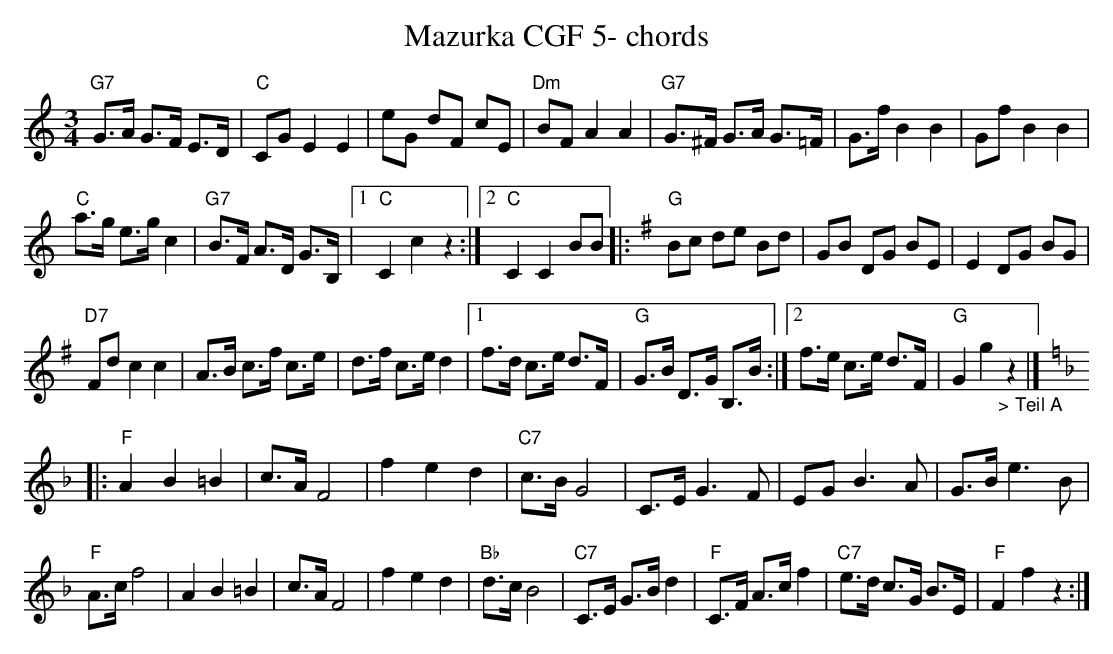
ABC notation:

X:1
T:Mazurka CGF 5- chords
M:3/4
L:1/8
K:Cmaj%%MIDI gchordon
"G7"G>A G>F E>D | "C"CG E2E2 | eG dF cE | "Dm"BF A2A2 | "G7"G>^F G>A G>=F | G>f B2B2 | Gf B2B2 |
"C"a>g e>g c2 | "G7"B>F A>D G>B, |1 "C"C2c2z2 :|2 "C"C2C2BB |: [K:Gmaj] "G"Bc de Bd | GB DG BE | E2 DG BG |
"D7"Fd c2c2 | A>B c>f c>e | d>f c>e d2 |1 f>d c>e d>F | "G"G>B D>G B,>B :|2 f>e c>e d>F | "G"G2g2"_> Teil A"z2 |] [K:Fmaj]
|: "F"A2B2=B2 | c>A F4 | f2e2d2 | "C7"c>B G4 | C>E G3F | EG B3A | G>B e3B |
"F"A>cf4 | A2B2=B2 | c>AF4 | f2e2d2 | "Bb"d>cB4 | "C7"C>E G>Bd2 | "F"C>F A>c f2 | "C7"e>d c>G B>E | "F"F2f2z2 :|
